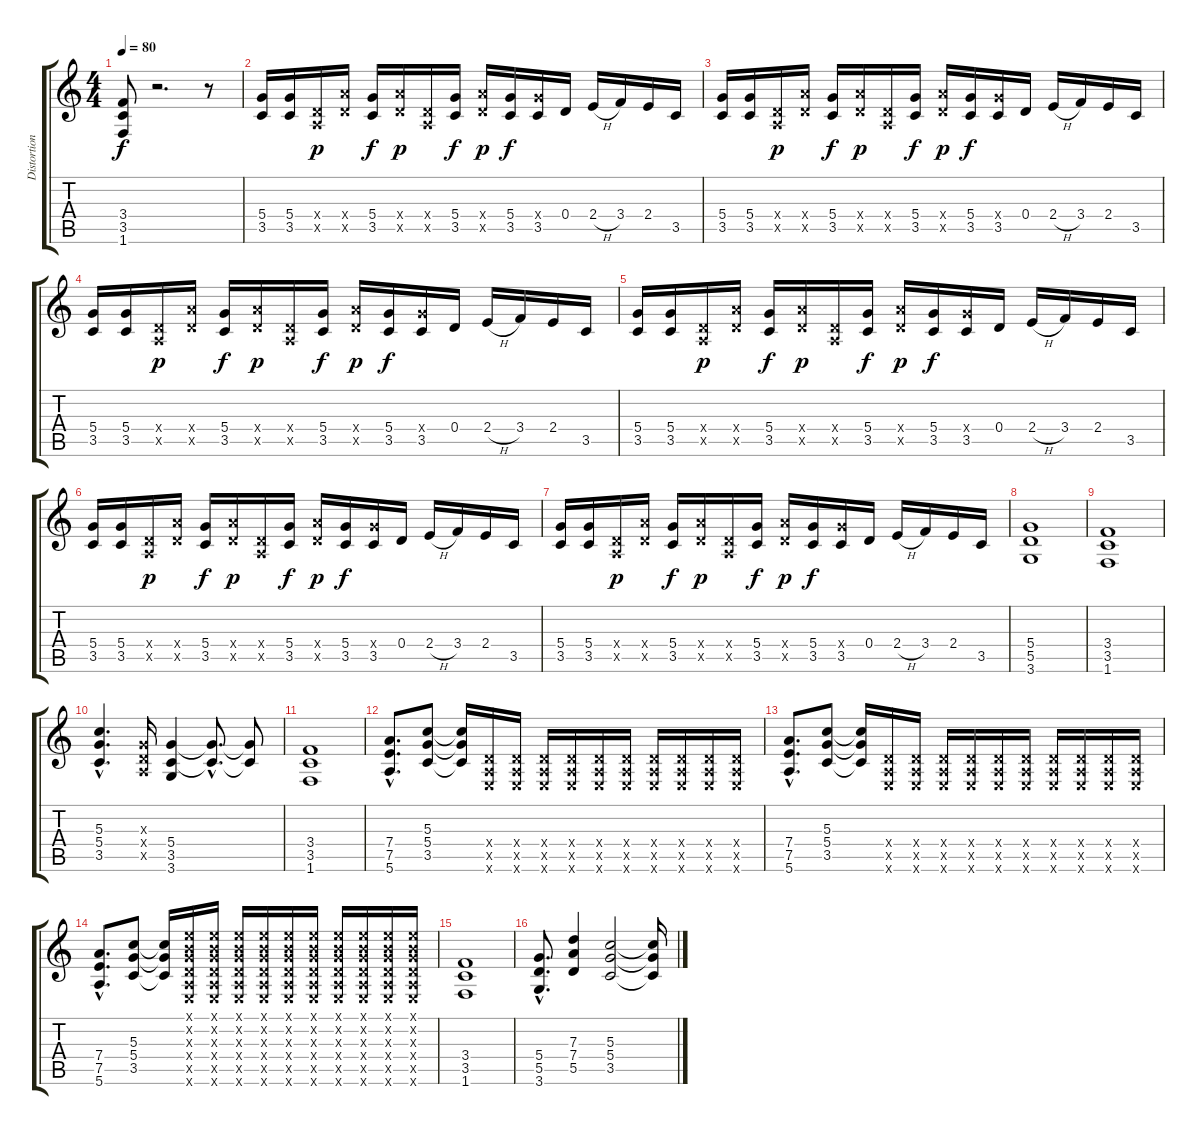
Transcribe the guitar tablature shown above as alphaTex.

\track ("Distortion" "Distortion") {instrument overdrivenguitar}
\staff {score tabs}
\tuning (E4 B3 G3 D3 A2 E2) {hide}
\ts (4 4)
\tempo 80
\clef g2
\ks c
(3.4 3.5 1.6).8{dy f} r.2{d} r.8 |
(5.4 3.5).16 (5.4 3.5).16 (0.4{x} 0.5{x}).16{dy p} (7.4{x} 5.5{x}).16 (5.4 3.5).16{dy f} (7.4{x} 5.5{x}).16{dy p} (0.4{x} 0.5{x}).16 (5.4 3.5).16{dy f} (7.4{x} 5.5{x}).16{dy p} (5.4 3.5).16{dy f} (5.4{x} 3.5).16 0.4.16 2.4{h}.16 3.4.16 2.4.16 3.5.16 |
(5.4 3.5).16 (5.4 3.5).16 (0.4{x} 0.5{x}).16{dy p} (7.4{x} 5.5{x}).16 (5.4 3.5).16{dy f} (7.4{x} 5.5{x}).16{dy p} (0.4{x} 0.5{x}).16 (5.4 3.5).16{dy f} (7.4{x} 5.5{x}).16{dy p} (5.4 3.5).16{dy f} (5.4{x} 3.5).16 0.4.16 2.4{h}.16 3.4.16 2.4.16 3.5.16 |
(5.4 3.5).16 (5.4 3.5).16 (0.4{x} 0.5{x}).16{dy p} (7.4{x} 5.5{x}).16 (5.4 3.5).16{dy f} (7.4{x} 5.5{x}).16{dy p} (0.4{x} 0.5{x}).16 (5.4 3.5).16{dy f} (7.4{x} 5.5{x}).16{dy p} (5.4 3.5).16{dy f} (5.4{x} 3.5).16 0.4.16 2.4{h}.16 3.4.16 2.4.16 3.5.16 |
(5.4 3.5).16 (5.4 3.5).16 (0.4{x} 0.5{x}).16{dy p} (7.4{x} 5.5{x}).16 (5.4 3.5).16{dy f} (7.4{x} 5.5{x}).16{dy p} (0.4{x} 0.5{x}).16 (5.4 3.5).16{dy f} (7.4{x} 5.5{x}).16{dy p} (5.4 3.5).16{dy f} (5.4{x} 3.5).16 0.4.16 2.4{h}.16 3.4.16 2.4.16 3.5.16 |
(5.4 3.5).16 (5.4 3.5).16 (0.4{x} 0.5{x}).16{dy p} (7.4{x} 5.5{x}).16 (5.4 3.5).16{dy f} (7.4{x} 5.5{x}).16{dy p} (0.4{x} 0.5{x}).16 (5.4 3.5).16{dy f} (7.4{x} 5.5{x}).16{dy p} (5.4 3.5).16{dy f} (5.4{x} 3.5).16 0.4.16 2.4{h}.16 3.4.16 2.4.16 3.5.16 |
(5.4 3.5).16 (5.4 3.5).16 (0.4{x} 0.5{x}).16{dy p} (7.4{x} 5.5{x}).16 (5.4 3.5).16{dy f} (7.4{x} 5.5{x}).16{dy p} (0.4{x} 0.5{x}).16 (5.4 3.5).16{dy f} (7.4{x} 5.5{x}).16{dy p} (5.4 3.5).16{dy f} (5.4{x} 3.5).16 0.4.16 2.4{h}.16 3.4.16 2.4.16 3.5.16 |
(5.4 5.5 3.6).1 |
(3.4 3.5 1.6).1 |
(5.3{hac} 5.4{hac} 3.5{hac}).4{d} (0.3{x} 0.4{x} 0.5{x}).16 (5.4 3.5 3.6).4 (5.4{hac t} 3.5{hac t}).8{d} (5.4{t} 3.5{t}).8 |
(3.4 3.5 1.6).1 |
(7.4{hac} 7.5{hac} 5.6{hac}).8{d volume 11} (5.3 5.4 3.5).8 (5.3{t} 5.4{t} 3.5{t}).16 (0.4{x} 0.5{x} 0.6{x}).16 (0.4{x} 0.5{x} 0.6{x}).16 (0.4{x} 0.5{x} 0.6{x}).16 (0.4{x} 0.5{x} 0.6{x}).16 (0.4{x} 0.5{x} 0.6{x}).16 (0.4{x} 0.5{x} 0.6{x}).16 (0.4{x} 0.5{x} 0.6{x}).16 (0.4{x} 0.5{x} 0.6{x}).16 (0.4{x} 0.5{x} 0.6{x}).16 (0.4{x} 0.5{x} 0.6{x}).16 |
(7.4{hac} 7.5{hac} 5.6{hac}).8{d volume 11} (5.3 5.4 3.5).8 (5.3{t} 5.4{t} 3.5{t}).16 (0.4{x} 0.5{x} 0.6{x}).16 (0.4{x} 0.5{x} 0.6{x}).16 (0.4{x} 0.5{x} 0.6{x}).16 (0.4{x} 0.5{x} 0.6{x}).16 (0.4{x} 0.5{x} 0.6{x}).16 (0.4{x} 0.5{x} 0.6{x}).16 (0.4{x} 0.5{x} 0.6{x}).16 (0.4{x} 0.5{x} 0.6{x}).16 (0.4{x} 0.5{x} 0.6{x}).16 (0.4{x} 0.5{x} 0.6{x}).16 |
(7.4{hac} 7.5{hac} 5.6{hac}).8{d volume 11} (5.3 5.4 3.5).8 (5.3{t} 5.4{t} 3.5{t}).16 (0.1{x} 0.2{x} 0.3{x} 0.4{x} 0.5{x} 0.6{x}).16 (0.1{x} 0.2{x} 0.3{x} 0.4{x} 0.5{x} 0.6{x}).16 (0.1{x} 0.2{x} 0.3{x} 0.4{x} 0.5{x} 0.6{x}).16 (0.1{x} 0.2{x} 0.3{x} 0.4{x} 0.5{x} 0.6{x}).16 (0.1{x} 0.2{x} 0.3{x} 0.4{x} 0.5{x} 0.6{x}).16 (0.1{x} 0.2{x} 0.3{x} 0.4{x} 0.5{x} 0.6{x}).16 (0.1{x} 0.2{x} 0.3{x} 0.4{x} 0.5{x} 0.6{x}).16 (0.1{x} 0.2{x} 0.3{x} 0.4{x} 0.5{x} 0.6{x}).16 (0.1{x} 0.2{x} 0.3{x} 0.4{x} 0.5{x} 0.6{x}).16 (0.1{x} 0.2{x} 0.3{x} 0.4{x} 0.5{x} 0.6{x}).16 |
(3.4 3.5 1.6).1 |
(5.4{hac} 5.5{hac} 3.6{hac}).8{d volume 11 balance 8} (7.3 7.4 5.5).4 (5.3 5.4 3.5).2 (5.3{t} 5.4{t} 3.5{t}).16
